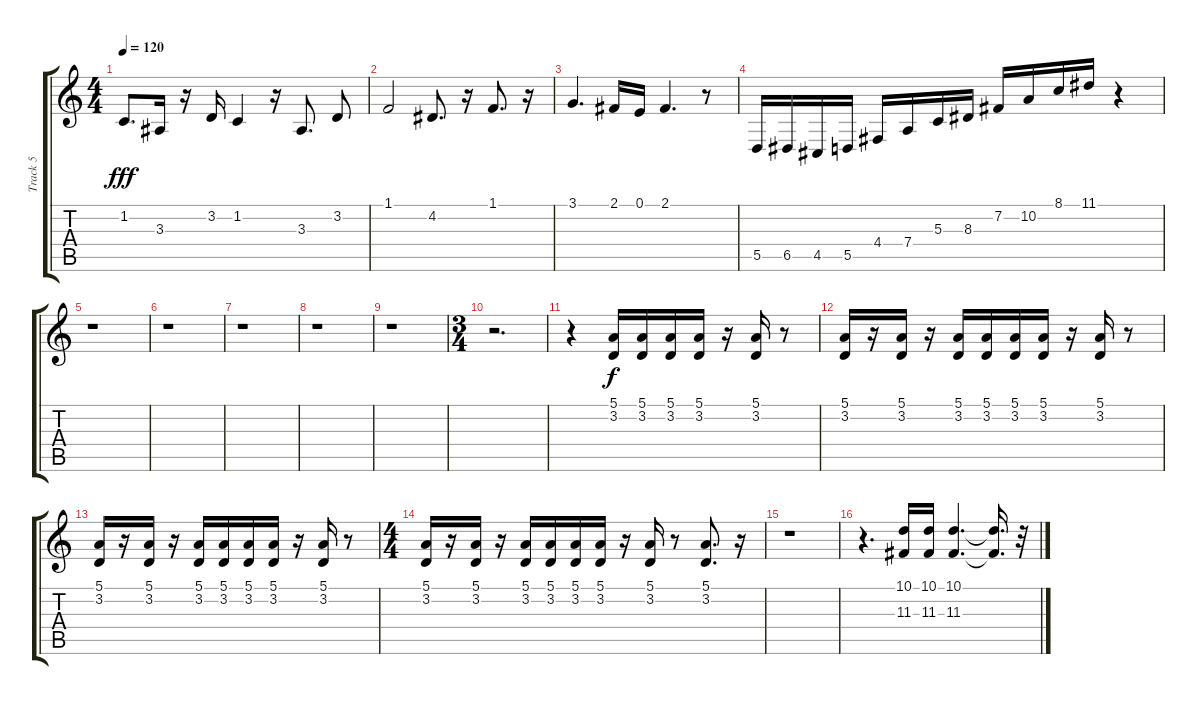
\track ("Track 5" "Track 5") {instrument clarinet}
\staff {score tabs}
\tuning (E4 B3 G3 D3 A2 E2) {hide}
\ts (4 4)
\tempo 120
\clef g2
\ks c
1.2.8{d dy fff} 3.3.16 r.16 3.2.16 1.2.4 r.16 3.3.8{d} 3.2.8 |
1.1.2 4.2.8{d} r.16 1.1.8{d} r.16 |
3.1.4{d} 2.1.16 0.1.16 2.1.4{d} r.8 |
5.5.16 6.5.16 4.5.16 5.5.16 4.4.16 7.4.16 5.3.16 8.3.16 7.2.16 10.2.16 8.1.16 11.1.16 r.4 |
r.1 |
r.1 |
r.1 |
r.1 |
r.1 |
\ts (3 4)
r.2{d} |
r.4 (5.1 3.2).16{dy f} (5.1 3.2).16 (5.1 3.2).16 (5.1 3.2).16 r.16 (5.1 3.2).16 r.8 |
(5.1 3.2).16 r.16 (5.1 3.2).16 r.16 (5.1 3.2).16 (5.1 3.2).16 (5.1 3.2).16 (5.1 3.2).16 r.16 (5.1 3.2).16 r.8 |
(5.1 3.2).16 r.16 (5.1 3.2).16 r.16 (5.1 3.2).16 (5.1 3.2).16 (5.1 3.2).16 (5.1 3.2).16 r.16 (5.1 3.2).16 r.8 |
\ts (4 4)
(5.1 3.2).16 r.16 (5.1 3.2).16 r.16 (5.1 3.2).16 (5.1 3.2).16 (5.1 3.2).16 (5.1 3.2).16 r.16 (5.1 3.2).16 r.8 (5.1 3.2).8{d} r.16 |
r.1 |
r.4{d} (10.1 11.3).16 (10.1 11.3).16 (10.1 11.3).4{d} (10.1{t} 11.3{t}).16{d} r.32
